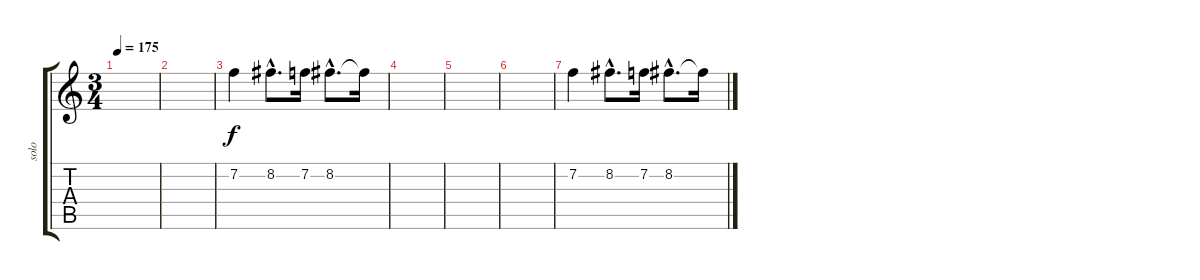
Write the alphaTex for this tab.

\track ("solo" "solo") {instrument acousticguitarsteel}
\staff {score tabs}
\tuning (Eb4 Bb3 Gb3 Db3 Ab2 Eb2) {hide}
\ts (3 4)
\tempo 175
\clef g2
\ks c
|
|
7.2.4 8.2{hac}.8{d} 7.2.16 8.2{hac}.8{d} 8.2{t}.16 |
|
|
|
7.2.4 8.2{hac}.8{d} 7.2.16 8.2{hac}.8{d} 8.2{t}.16
